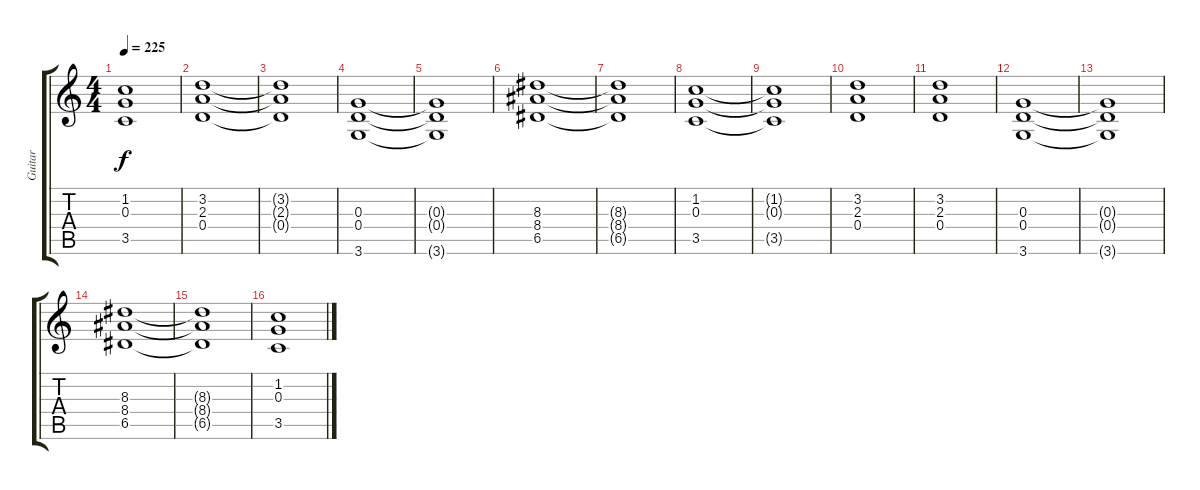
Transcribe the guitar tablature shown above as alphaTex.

\track ("Guitar" "Guitar") {instrument distortionguitar}
\staff {score tabs}
\tuning (E4 B3 G3 D3 A2 E2) {hide}
\ts (4 4)
\tempo 225
\clef g2
\ks c
(1.2{t} 0.3{t} 3.5{t}).1{dy f} |
(3.2 2.3 0.4).1 |
(3.2{t} 2.3{t} 0.4{t}).1 |
(0.3 0.4 3.6).1 |
(0.3{t} 0.4{t} 3.6{t}).1 |
(8.3 8.4 6.5).1 |
(8.3{t} 8.4{t} 6.5{t}).1 |
(1.2 0.3 3.5).1 |
(1.2{t} 0.3{t} 3.5{t}).1 |
(3.2 2.3 0.4).1 |
(3.2 2.3 0.4).1 |
(0.3 0.4 3.6).1 |
(0.3{t} 0.4{t} 3.6{t}).1 |
(8.3 8.4 6.5).1 |
(8.3{t} 8.4{t} 6.5{t}).1 |
(1.2 0.3 3.5).1
